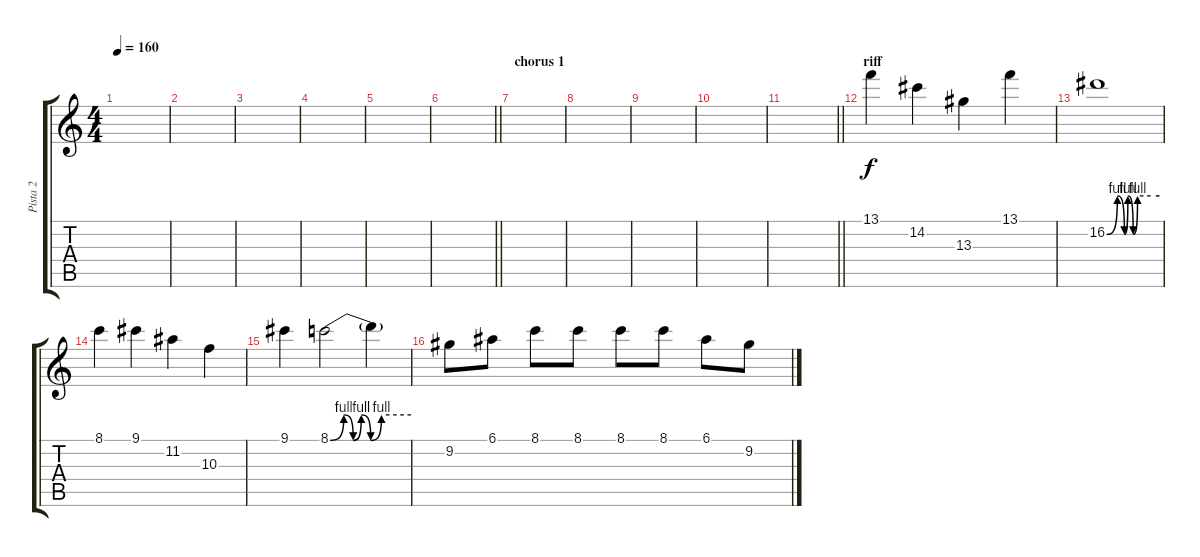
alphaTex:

\track ("Pista 2" "Pista 2") {instrument distortionguitar}
\staff {score tabs}
\tuning (E4 B3 G3 D3 A2 E2) {hide}
\ts (4 4)
\tempo 160
\clef g2
\ks c
|
|
|
|
|
\barLineRight lightlight
|
\section ("" "chorus 1")
|
|
|
|
\barLineRight lightlight
|
\section ("" "riff")
13.1.4 14.2.4 13.3.4 13.1.4 |
16.2{be (custom 0 0 12 4 20 0 24 4 30 0 35 4 50 4 60 4)}.1 |
8.1.4 9.1.4 11.2.4 10.3.4 |
9.1.4 8.1{be (custom 0 0 10 4 17 0 23 4 30 0 38 4 60 4)}.2 8.1{t}.4 |
9.2.8 6.1.8 8.1.8 8.1.8 8.1.8 8.1.8 6.1.8 9.2.8
